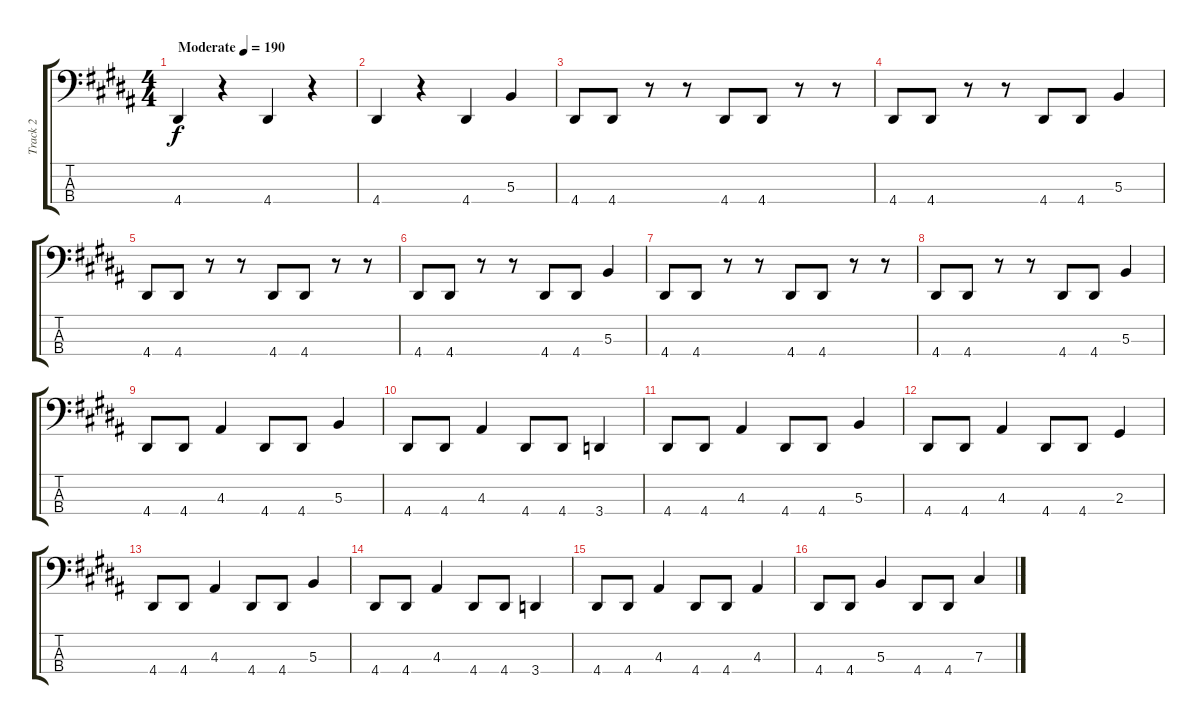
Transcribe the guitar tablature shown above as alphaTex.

\track ("Track 2" "Track 2") {instrument electricbassfinger}
\staff {score tabs}
\tuning (E2 B1 Gb1 B0) {hide}
\ts (4 4)
\tempo (190 "Moderate")
\clef f4
\ks g#minor
4.4.4{dy f instrument electricbassfinger} r.4 4.4.4 r.4 |
4.4.4 r.4 4.4.4 5.3.4 |
4.4.8 4.4.8 r.8 r.8 4.4.8 4.4.8 r.8 r.8 |
4.4.8 4.4.8 r.8 r.8 4.4.8 4.4.8 5.3.4 |
4.4.8 4.4.8 r.8 r.8 4.4.8 4.4.8 r.8 r.8 |
4.4.8 4.4.8 r.8 r.8 4.4.8 4.4.8 5.3.4 |
4.4.8 4.4.8 r.8 r.8 4.4.8 4.4.8 r.8 r.8 |
4.4.8 4.4.8 r.8 r.8 4.4.8 4.4.8 5.3.4 |
4.4.8 4.4.8 4.3.4 4.4.8 4.4.8 5.3.4 |
4.4.8 4.4.8 4.3.4 4.4.8 4.4.8 3.4.4 |
4.4.8 4.4.8 4.3.4 4.4.8 4.4.8 5.3.4 |
4.4.8 4.4.8 4.3.4 4.4.8 4.4.8 2.3.4 |
4.4.8 4.4.8 4.3.4 4.4.8 4.4.8 5.3.4 |
4.4.8 4.4.8 4.3.4 4.4.8 4.4.8 3.4.4 |
4.4.8 4.4.8 4.3.4 4.4.8 4.4.8 4.3.4 |
4.4.8 4.4.8 5.3.4 4.4.8 4.4.8 7.3.4
